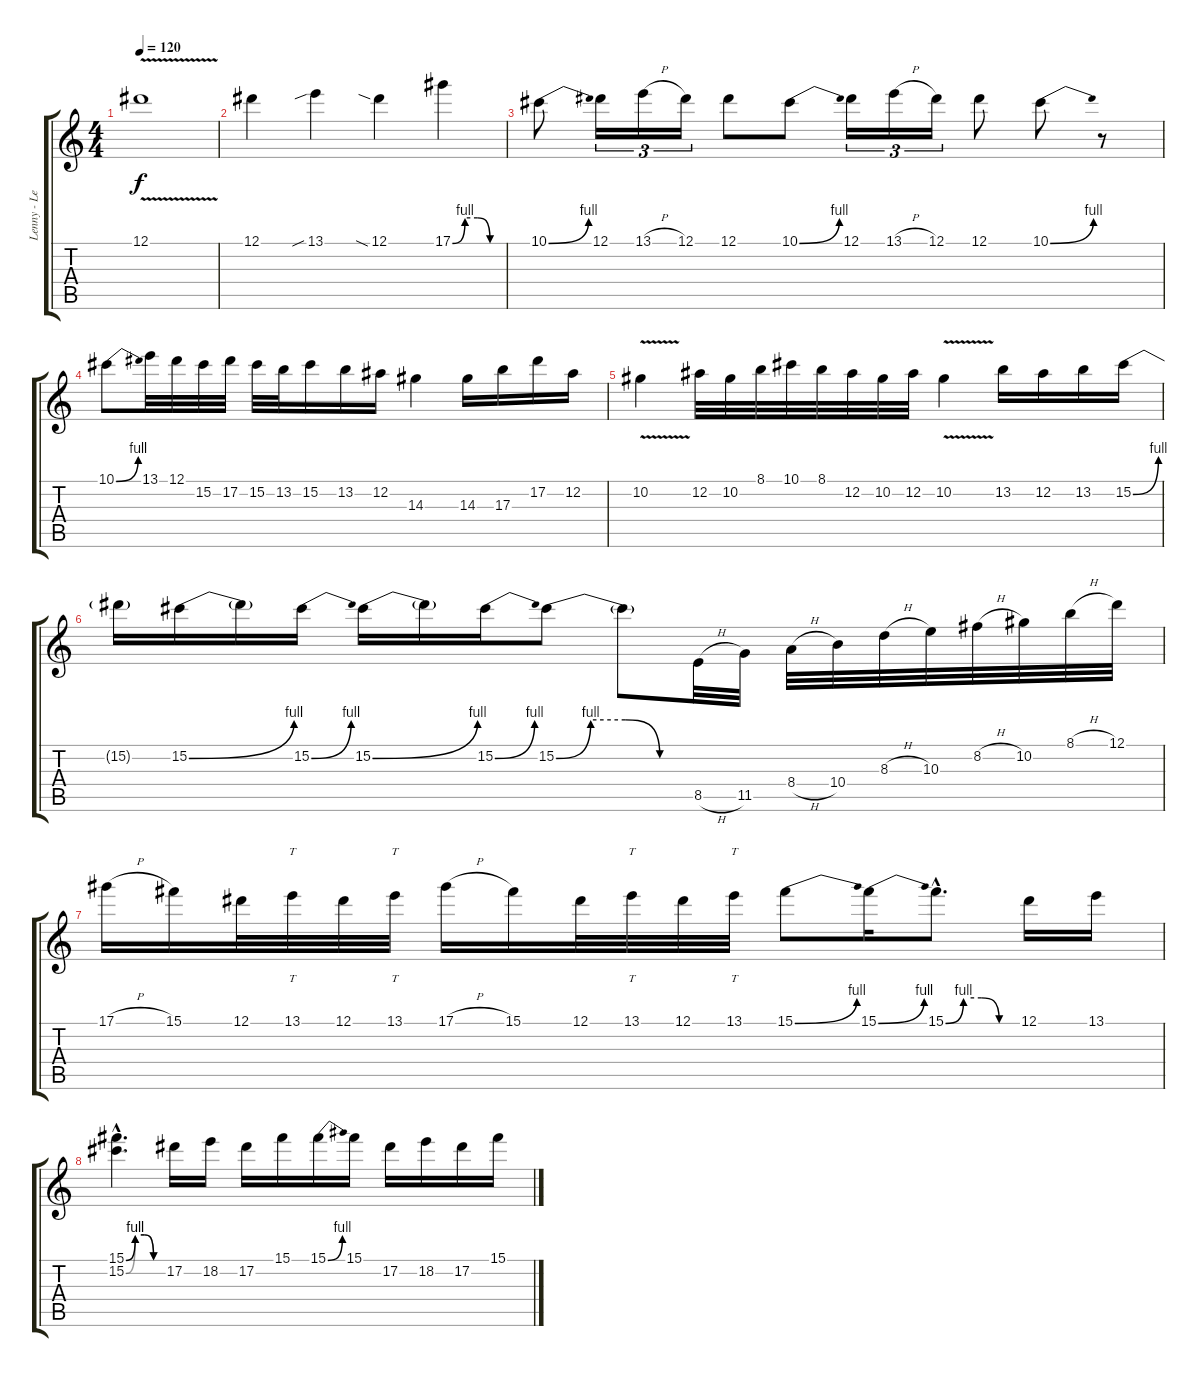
\track ("Lenny - Lead" "Lenny - Le") {instrument distortionguitar}
\staff {score tabs}
\tuning (Eb4 Bb3 Gb3 Db3 Ab2 Eb2) {hide}
\ts (4 4)
\tempo 120
\clef g2
\ks c
12.1{v}.1{dy f} |
12.1.4 13.1{sib}.4 12.1{sia}.4 17.1{be (custom 0 0 15 4 30 4 45 0 60 0)}.4 |
10.1{be (bend 0 0 60 4)}.8 12.1.16{tu (3 2)} 13.1{h}.16{tu (3 2)} 12.1.16{tu (3 2)} 12.1.8 10.1{be (bend 0 0 60 4)}.8 12.1.16{tu (3 2)} 13.1{h}.16{tu (3 2)} 12.1.16{tu (3 2)} 12.1.8 10.1{be (bend 0 0 60 4)}.8 r.8 |
10.1{be (bend 0 0 60 4)}.8 13.1.32 12.1.32 15.2.32 17.2.32 15.2.32 13.2.32 15.2.16 13.2.16 12.2.16 14.3.4 14.3.16 17.3.16 17.2.16 12.2.16 |
10.2{v}.4 12.2.32 10.2.32 8.1.32 10.1.32 8.1.32 12.2.32 10.2.32 12.2.32 10.2{v}.4 13.2.16 12.2.16 13.2.16 15.2{be (bend 0 0 60 4)}.16 |
15.2{t}.16 15.2{be (bend 0 0 60 4)}.16 15.2{t}.16 15.2{be (bend 0 0 60 4)}.16 15.2{be (bend 0 0 60 4)}.16 15.2{t}.16 15.2{be (bend 0 0 60 4)}.16 15.2{be (custom 0 0 15 4 30 4 45 0 60 0)}.8 15.2{t}.8 8.5{h}.32 11.5.32 8.4{h}.32 10.4.32 8.3{h}.32 10.3.32 8.2{h}.32 10.2.32 8.1{h}.32 12.1.32 |
17.1{h}.16 15.1.16 12.1.32 13.1.32{tt} 12.1.32 13.1.32{tt} 17.1{h}.16 15.1.16 12.1.32 13.1.32{tt} 12.1.32 13.1.32{tt} 15.1{be (bend 0 0 60 4)}.8 15.1{be (bend 0 0 60 4)}.16 15.1{be (custom 0 0 15 4 30 4 45 0 60 0) hac}.8{d} 12.1.16 13.1.16 |
(15.1{be (custom 0 0 15 4 30 4 45 0 60 0) hac} 15.2{be (custom 0 0 15 4 30 4 45 0 60 0) hac}).4{d} 17.2.16 18.2.16 17.2.16 15.1.16 15.1{be (bend 0 0 60 4)}.16 15.1.16 17.2.16 18.2.16 17.2.16 15.1.16
